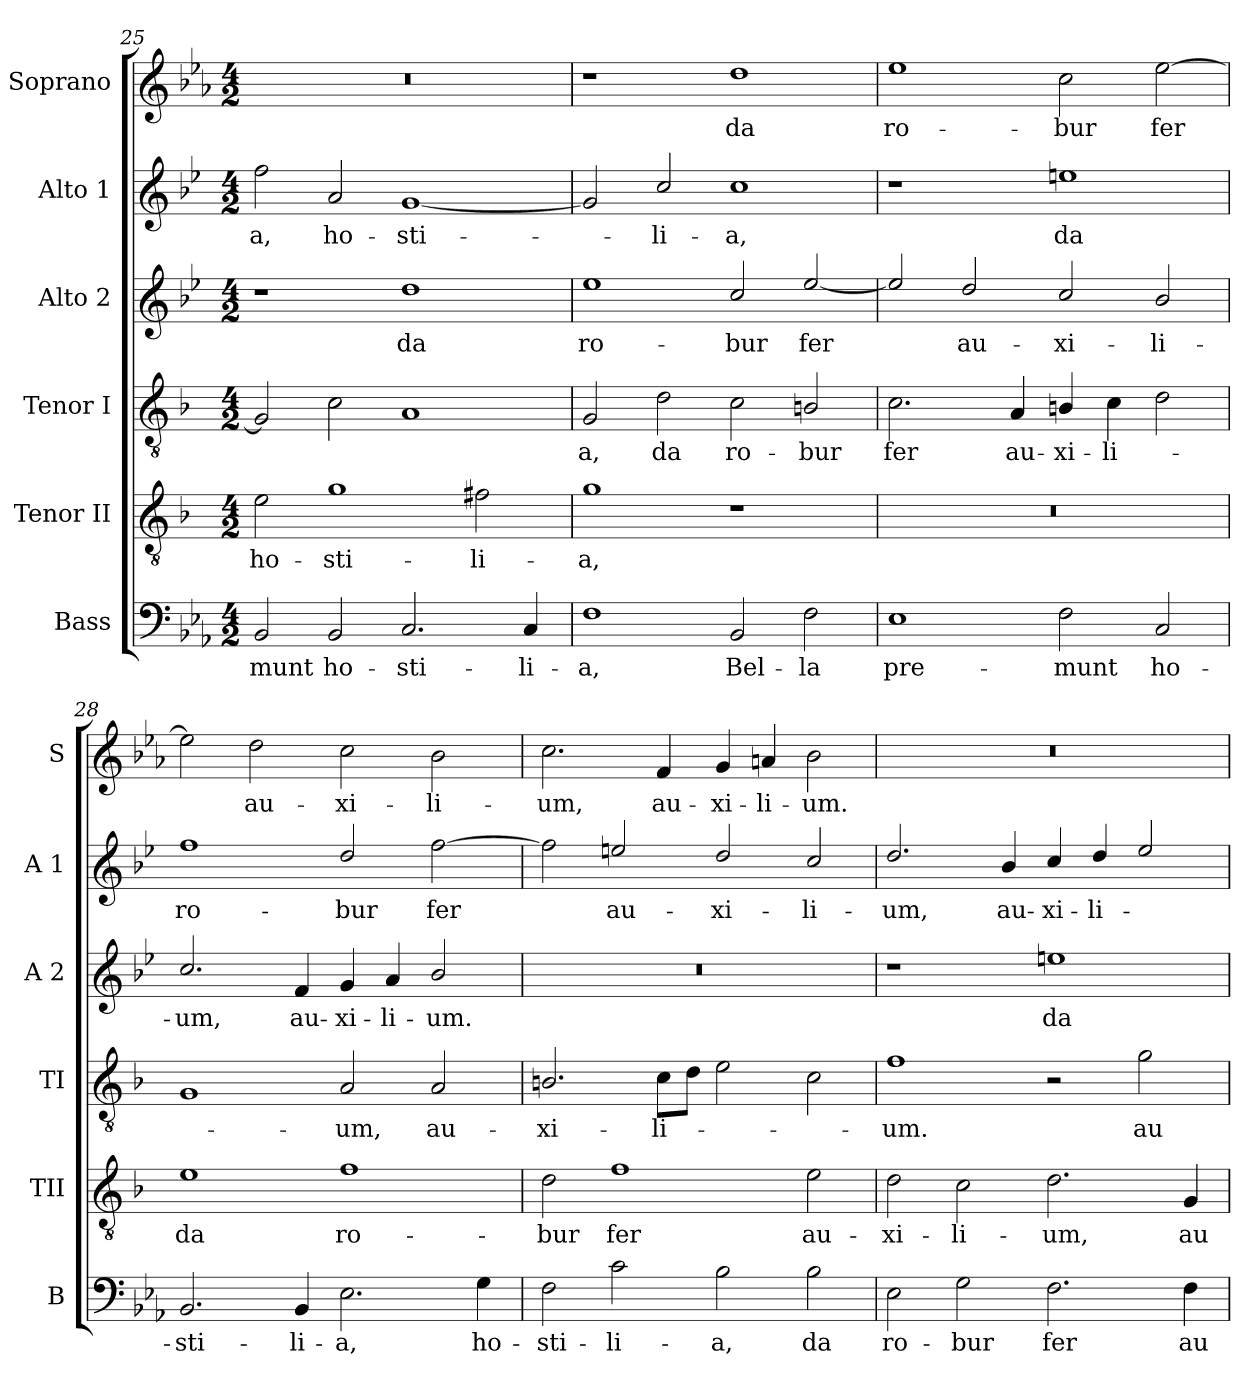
**kern	**text	**kern	**text	**kern	**text	**kern	**text	**kern	**text	**kern	**text
*part6	*part6	*part5	*part5	*part4	*part4	*part3	*part3	*part2	*part2	*part1	*part1
*staff6	*staff6	*staff5	*staff5	*staff4	*staff4	*staff3	*staff3	*staff2	*staff2	*staff1	*staff1
*I"Bass	*	*I"Tenor II	*	*I"Tenor I	*	*I"Alto 2	*	*I"Alto 1	*	*I"Soprano	*
*I'B	*	*I'TII	*	*I'TI	*	*I'A 2	*	*I'A 1	*	*I'S	*
!!LO:PB:g=z
*clefF4	*	*clefGv2	*	*clefGv2	*	*clefG2	*	*clefG2	*	*clefG2	*
*	*	*ITrd1c2	*	*ITrd1c2	*	*ITrd4c7	*	*ITrd4c7	*	*	*
*k[b-e-a-]	*	*k[b-e-a-]	*	*k[b-e-a-]	*	*k[b-e-a-]	*	*k[b-e-a-]	*	*k[b-e-a-]	*
*E-:	*	*E-:	*	*E-:	*	*E-:	*	*E-:	*	*E-:	*
*M4/2	*	*M4/2	*	*M4/2	*	*M4/2	*	*M4/2	*	*M4/2	*
=25	=25	=25	=25	=25	=25	=25	=25	=25	=25	=25	=25
!	!LO:LY:b	!	!LO:LY:b	!	!	!	!	!	!LO:LY:b	!	!
2BB-/	-munt	2d\	ho-	2F/]	.	1r	.	2b-\	-a,	0r	.
!	!LO:LY:b	!	!LO:LY:b	!	!	!	!	!	!LO:LY:b	!	!
2BB-/	ho-	1f	-sti-	2B-\	.	.	.	2d/	ho-	.	.
!	!LO:LY:b	!	!	!	!	!	!LO:LY:b	!	!LO:LY:b	!	!
2.C/	-sti-	.	.	1G	.	1g	da	[1c	-sti-	.	.
!	!	!	!LO:LY:b	!	!	!	!	!	!	!	!
.	.	2en\	-li-	.	.	.	.	.	.	.	.
!	!LO:LY:b	!	!	!	!	!	!	!	!	!	!
4C/	-li-	.	.	.	.	.	.	.	.	.	.
=26	=26	=26	=26	=26	=26	=26	=26	=26	=26	=26	=26
!	!LO:LY:b	!	!LO:LY:b	!	!LO:LY:b	!	!LO:LY:b	!	!	!	!
1F	-a,	1f	-a,	2F/	-a,	1a-	ro-	2c/]	.	1r	.
!	!	!	!	!	!LO:LY:b	!	!	!	!LO:LY:b	!	!
.	.	.	.	2c\	da	.	.	2f/	-li-	.	.
!	!LO:LY:b	!	!	!	!LO:LY:b	!	!LO:LY:b	!	!LO:LY:b	!	!LO:LY:b
2BB-/	Bel-	1r	.	2B-\	ro-	2f/	-bur	1f	-a,	1dd	da
!	!LO:LY:b	!	!	!	!LO:LY:b	!	!LO:LY:b	!	!	!	!
2F\	-la	.	.	2An/	-bur	[2a-/	fer	.	.	.	.
=27	=27	=27	=27	=27	=27	=27	=27	=27	=27	=27	=27
!	!LO:LY:b	!	!	!	!LO:LY:b	!	!	!	!	!	!LO:LY:b
1E-	pre-	0r	.	2.B-\	fer	2a-/]	.	1r	.	1ee-	ro-
!	!	!	!	!	!	!	!LO:LY:b	!	!	!	!
.	.	.	.	.	.	2g/	au-	.	.	.	.
!	!	!	!	!	!LO:LY:b	!	!	!	!	!	!
.	.	.	.	4G/	au-	.	.	.	.	.	.
!	!LO:LY:b	!	!	!	!LO:LY:b	!	!LO:LY:b	!	!LO:LY:b	!	!LO:LY:b
2F\	-munt	.	.	4An/	-xi-	2f/	-xi-	1an	da	2cc\	-bur
!	!	!	!	!	!LO:LY:b	!	!	!	!	!	!
.	.	.	.	4B-\	-li-	.	.	.	.	.	.
!	!LO:LY:b	!	!	!	!	!	!LO:LY:b	!	!	!	!LO:LY:b
2C/	ho-	.	.	2c\	.	2e-/	-li-	.	.	[2ee-\	fer
=28	=28	=28	=28	=28	=28	=28	=28	=28	=28	=28	=28
!	!LO:LY:b	!	!LO:LY:b	!	!	!	!LO:LY:b	!	!LO:LY:b	!	!
2.BB-/	-sti-	1d	da	1F	.	2.f/	-um,	1b-	ro-	2ee-\]	.
!	!	!	!	!	!	!	!	!	!	!	!LO:LY:b
.	.	.	.	.	.	.	.	.	.	2dd\	au-
!	!LO:LY:b	!	!	!	!	!	!LO:LY:b	!	!	!	!
4BB-/	-li-	.	.	.	.	4B-/	au-	.	.	.	.
!	!LO:LY:b	!	!LO:LY:b	!	!LO:LY:b	!	!LO:LY:b	!	!LO:LY:b	!	!LO:LY:b
2.E-\	-a,	1e-	ro-	2G/	-um,	4c/	-xi-	2g/	-bur	2cc\	-xi-
!	!	!	!	!	!	!	!LO:LY:b	!	!	!	!
.	.	.	.	.	.	4d/	-li-	.	.	.	.
!	!	!	!	!	!LO:LY:b	!	!LO:LY:b	!	!LO:LY:b	!	!LO:LY:b
.	.	.	.	2G/	au-	2e-/	-um.	[2b-\	fer	2b-\	-li-
!	!LO:LY:b	!	!	!	!	!	!	!	!	!	!
4G\	ho-	.	.	.	.	.	.	.	.	.	.
!!LO:LB:g=z
=29	=29	=29	=29	=29	=29	=29	=29	=29	=29	=29	=29
!	!LO:LY:b	!	!LO:LY:b	!	!LO:LY:b	!	!	!	!	!	!LO:LY:b
2F\	-sti-	2c\	-bur	2.An/	-xi-	0r	.	2b-\]	.	2.cc\	-um,
!	!LO:LY:b	!	!LO:LY:b	!	!	!	!	!	!LO:LY:b	!	!
2c\	-li-	1e-	fer	.	.	.	.	2an/	au-	.	.
!	!	!	!	!	!LO:LY:b	!	!	!	!	!	!LO:LY:b
.	.	.	.	8B-\L	-li-	.	.	.	.	4f/	au-
.	.	.	.	8c\J	.	.	.	.	.	.	.
!	!LO:LY:b	!	!	!	!	!	!	!	!LO:LY:b	!	!LO:LY:b
2B-\	-a,	.	.	2d\	.	.	.	2g/	-xi-	4g/	-xi-
!	!	!	!	!	!	!	!	!	!	!	!LO:LY:b
.	.	.	.	.	.	.	.	.	.	4an/	-li-
!	!LO:LY:b	!	!LO:LY:b	!	!	!	!	!	!LO:LY:b	!	!LO:LY:b
2B-\	da	2d\	au-	2B-\	.	.	.	2f/	-li-	2b-\	-um.
=30	=30	=30	=30	=30	=30	=30	=30	=30	=30	=30	=30
!	!LO:LY:b	!	!LO:LY:b	!	!LO:LY:b	!	!	!	!LO:LY:b	!	!
2E-\	ro-	2c\	-xi-	1e-	-um.	1r	.	2.g/	-um,	0r	.
!	!LO:LY:b	!	!LO:LY:b	!	!	!	!	!	!	!	!
2G\	-bur	2B-\	-li-	.	.	.	.	.	.	.	.
!	!	!	!	!	!	!	!	!	!LO:LY:b	!	!
.	.	.	.	.	.	.	.	4e-/	au-	.	.
!	!LO:LY:b	!	!LO:LY:b	!	!	!	!LO:LY:b	!	!LO:LY:b	!	!
2.F\	fer	2.c\	-um,	2r	.	1an	da	4f/	-xi-	.	.
!	!	!	!	!	!	!	!	!	!LO:LY:b	!	!
.	.	.	.	.	.	.	.	4g/	-li-	.	.
!	!	!	!	!	!LO:LY:b	!	!	!	!	!	!
.	.	.	.	2f\	au-	.	.	2a-/	.	.	.
!	!LO:LY:b	!	!LO:LY:b	!	!	!	!	!	!	!	!
4F\	au-	4F/	au-	.	.	.	.	.	.	.	.
=	=	=	=	=	=	=	=	=	=	=	=
*-	*-	*-	*-	*-	*-	*-	*-	*-	*-	*-	*-
